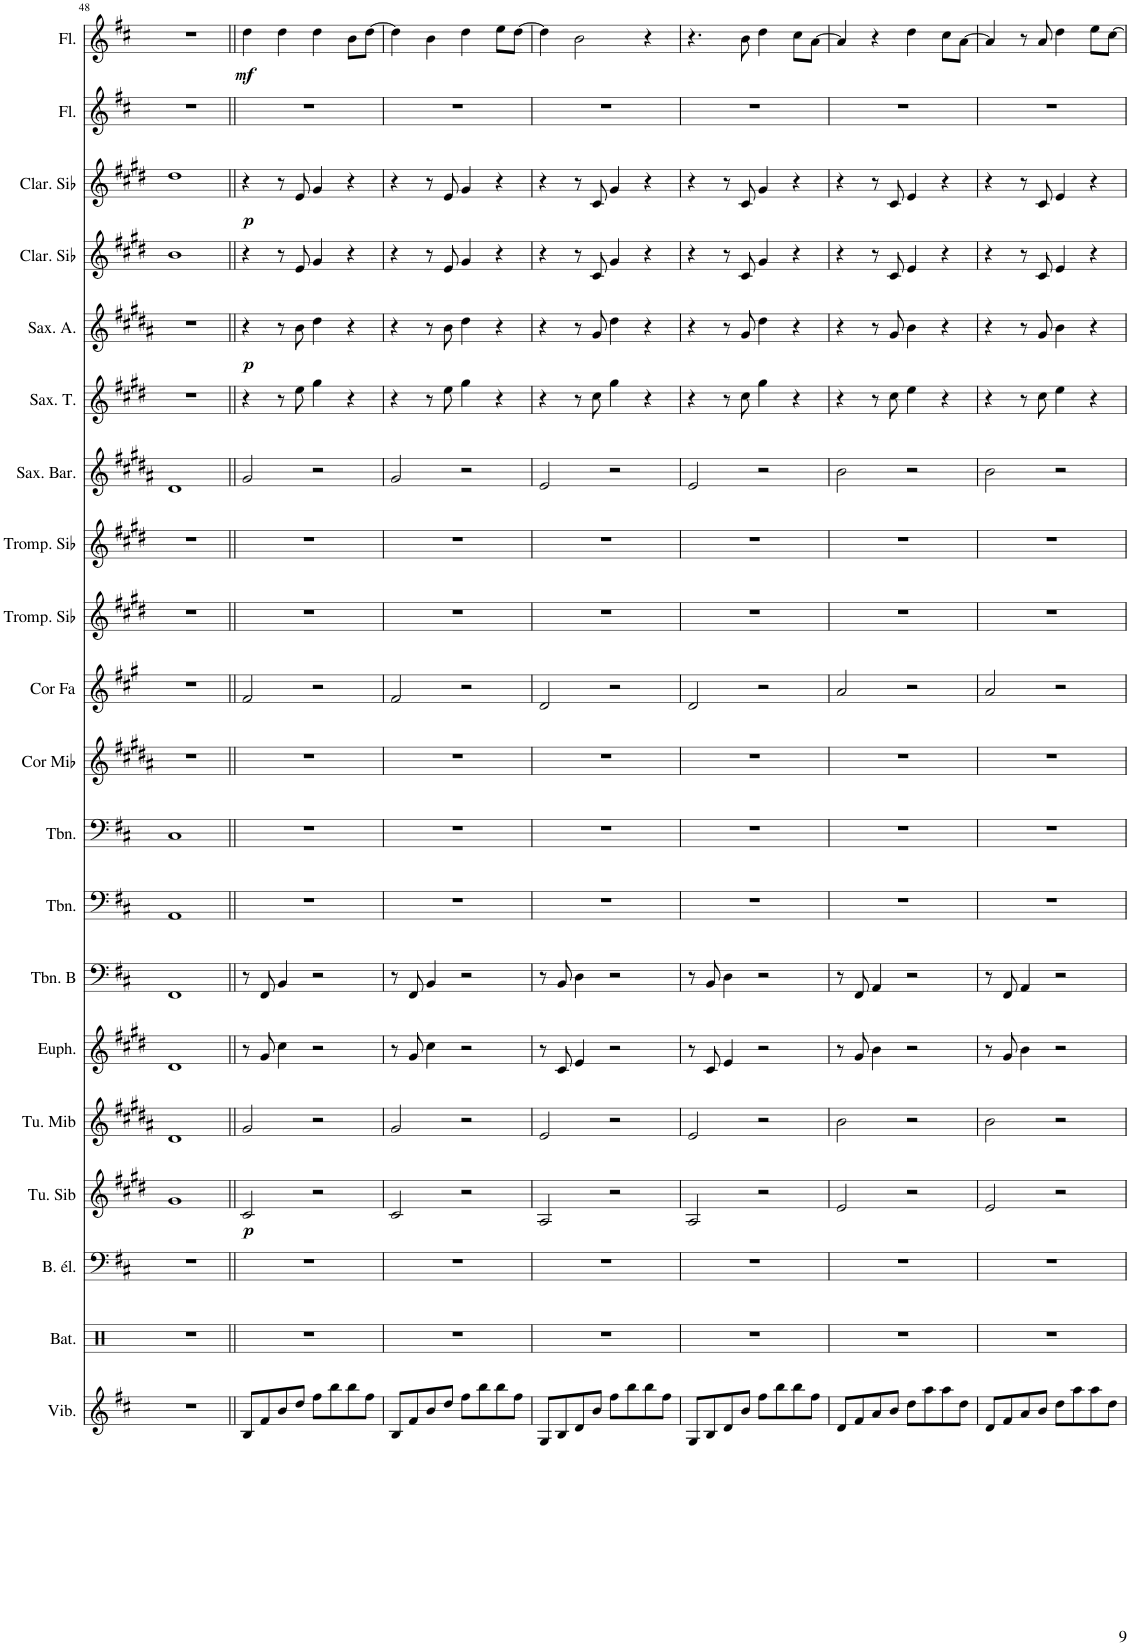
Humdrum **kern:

**kern	**kern	**kern	**kern	**dynam	**kern	**kern	**kern	**kern	**kern	**kern	**kern	**kern	**kern	**kern	**kern	**kern	**dynam	**kern	**kern	**dynam	**kern	**kern	**dynam
*part20	*part19	*part18	*part17	*part17	*part16	*part15	*part14	*part13	*part12	*part11	*part10	*part9	*part8	*part7	*part6	*part5	*part5	*part4	*part3	*part3	*part2	*part1	*part1
*staff20	*staff19	*staff18	*staff17	*staff17	*staff16	*staff15	*staff14	*staff13	*staff12	*staff11	*staff10	*staff9	*staff8	*staff7	*staff6	*staff5	*staff5	*staff4	*staff3	*staff3	*staff2	*staff1	*staff1
*I"Vibraphone	*I"Batterie	*I"Basse électrique	*I"Tuba en Sib	*	*I"Tuba en Mib	*I"Euphonium	*I"Trombone basse	*I"Trombone	*I"Trombone	*I"Cor en Mib	*I"Cor en Fa	*I"Trompette en Sib	*I"Trompette en Sib	*I"Saxophone Baryton	*I"Saxophone Ténor	*I"Saxophone Alto	*	*I"Clarinette en Sib	*I"Clarinette en Sib	*	*I"Flûte	*I"Flûte	*
*I'Vib.	*I'Bat.	*I'B. él.	*I'Tu. Sib	*	*I'Tu. Mib	*I'Euph.	*I'Tbn. B	*I'Tbn.	*I'Tbn.	*I'Cor Mib	*I'Cor Fa	*I'Tromp. Sib	*I'Tromp. Sib	*I'Sax. Bar.	*I'Sax. T.	*I'Sax. A.	*	*I'Clar. Sib	*I'Clar. Sib	*	*I'Fl.	*I'Fl.	*
!!LO:PB:g=z
*clefG2	*clefX	*clefF4	*clefG2	*	*clefG2	*clefG2	*clefF4	*clefF4	*clefF4	*clefG2	*clefG2	*clefG2	*clefG2	*clefG2	*clefG2	*clefG2	*	*clefG2	*clefG2	*	*clefG2	*clefG2	*
*	*	*Trd7c12	*Trd15c26	*	*Trd12c21	*Trd8c14	*	*	*	*Trd5c9	*Trd4c7	*Trd1c2	*Trd1c2	*Trd12c21	*Trd8c14	*Trd5c9	*	*Trd1c2	*Trd1c2	*	*	*	*
*k[f#c#]	*k[]	*k[f#c#]	*k[f#c#g#d#]	*	*k[f#c#g#d#a#]	*k[f#c#g#d#]	*k[f#c#]	*k[f#c#]	*k[f#c#]	*k[f#c#g#d#a#]	*k[f#c#g#]	*k[f#c#g#d#]	*k[f#c#g#d#]	*k[f#c#g#d#a#]	*k[f#c#g#d#]	*k[f#c#g#d#a#]	*	*k[f#c#g#d#]	*k[f#c#g#d#]	*	*k[f#c#]	*k[f#c#]	*
*M2/2	*M2/2	*M2/2	*M2/2	*	*M2/2	*M2/2	*M2/2	*M2/2	*M2/2	*M2/2	*M2/2	*M2/2	*M2/2	*M2/2	*M2/2	*M2/2	*	*M2/2	*M2/2	*	*M2/2	*M2/2	*
*met(c|)	*met(c|)	*met(c|)	*met(c|)	*	*met(c|)	*met(c|)	*met(c|)	*met(c|)	*met(c|)	*met(c|)	*met(c|)	*met(c|)	*met(c|)	*met(c|)	*met(c|)	*met(c|)	*	*met(c|)	*met(c|)	*	*met(c|)	*met(c|)	*
=48	=48	=48	=48	=48	=48	=48	=48	=48	=48	=48	=48	=48	=48	=48	=48	=48	=48	=48	=48	=48	=48	=48	=48
1r	1r	1r	1g#	.	1d#	1d#	1FF#	1AA	1C#	1r	1r	1r	1r	1d#	1r	1r	.	1b	1dd#	.	1r	1r	.
=49||	=49||	=49||	=49||	=49||	=49||	=49||	=49||	=49||	=49||	=49||	=49||	=49||	=49||	=49||	=49||	=49||	=49||	=49||	=49||	=49||	=49||	=49||	=49||
!	!	!	!	!LO:DY:b	!	!	!	!	!	!	!	!	!	!	!	!	!LO:DY:b	!	!	!LO:DY:b	!	!	!LO:DY:b
8B/L	1r	1r	2c#/	p	2g#/	8r	8r	1r	1r	1r	2f#/	1r	1r	2g#/	4r	4r	p	4r	4r	p	1r	4dd\	mf
8f#/	.	.	.	.	.	8g#/	8FF#/	.	.	.	.	.	.	.	.	.	.	.	.	.	.	.	.
8b/	.	.	.	.	.	4cc#\	4BB/	.	.	.	.	.	.	.	8r	8r	.	8r	8r	.	.	4dd\	.
8dd/J	.	.	.	.	.	.	.	.	.	.	.	.	.	.	8ee\	8b\	.	8e/	8e/	.	.	.	.
8ff#\L	.	.	2r	.	2r	2r	2r	.	.	.	2r	.	.	2r	4gg#\	4dd#\	.	4g#/	4g#/	.	.	4dd\	.
8bb\	.	.	.	.	.	.	.	.	.	.	.	.	.	.	.	.	.	.	.	.	.	.	.
8bb\	.	.	.	.	.	.	.	.	.	.	.	.	.	.	4r	4r	.	4r	4r	.	.	8b\L	.
8ff#\J	.	.	.	.	.	.	.	.	.	.	.	.	.	.	.	.	.	.	.	.	.	[8dd\J	.
=50	=50	=50	=50	=50	=50	=50	=50	=50	=50	=50	=50	=50	=50	=50	=50	=50	=50	=50	=50	=50	=50	=50	=50
8B/L	1r	1r	2c#/	.	2g#/	8r	8r	1r	1r	1r	2f#/	1r	1r	2g#/	4r	4r	.	4r	4r	.	1r	4dd\]	.
8f#/	.	.	.	.	.	8g#/	8FF#/	.	.	.	.	.	.	.	.	.	.	.	.	.	.	.	.
8b/	.	.	.	.	.	4cc#\	4BB/	.	.	.	.	.	.	.	8r	8r	.	8r	8r	.	.	4b\	.
8dd/J	.	.	.	.	.	.	.	.	.	.	.	.	.	.	8ee\	8b\	.	8e/	8e/	.	.	.	.
8ff#\L	.	.	2r	.	2r	2r	2r	.	.	.	2r	.	.	2r	4gg#\	4dd#\	.	4g#/	4g#/	.	.	4dd\	.
8bb\	.	.	.	.	.	.	.	.	.	.	.	.	.	.	.	.	.	.	.	.	.	.	.
8bb\	.	.	.	.	.	.	.	.	.	.	.	.	.	.	4r	4r	.	4r	4r	.	.	8ee\L	.
8ff#\J	.	.	.	.	.	.	.	.	.	.	.	.	.	.	.	.	.	.	.	.	.	[8dd\J	.
=51	=51	=51	=51	=51	=51	=51	=51	=51	=51	=51	=51	=51	=51	=51	=51	=51	=51	=51	=51	=51	=51	=51	=51
8G/L	1r	1r	2A/	.	2e/	8r	8r	1r	1r	1r	2d/	1r	1r	2e/	4r	4r	.	4r	4r	.	1r	4dd\]	.
8B/	.	.	.	.	.	8c#/	8BB/	.	.	.	.	.	.	.	.	.	.	.	.	.	.	.	.
8d/	.	.	.	.	.	4e/	4D\	.	.	.	.	.	.	.	8r	8r	.	8r	8r	.	.	2b\	.
8b/J	.	.	.	.	.	.	.	.	.	.	.	.	.	.	8cc#\	8g#/	.	8c#/	8c#/	.	.	.	.
8ff#\L	.	.	2r	.	2r	2r	2r	.	.	.	2r	.	.	2r	4gg#\	4dd#\	.	4g#/	4g#/	.	.	.	.
8bb\	.	.	.	.	.	.	.	.	.	.	.	.	.	.	.	.	.	.	.	.	.	.	.
8bb\	.	.	.	.	.	.	.	.	.	.	.	.	.	.	4r	4r	.	4r	4r	.	.	4r	.
8ff#\J	.	.	.	.	.	.	.	.	.	.	.	.	.	.	.	.	.	.	.	.	.	.	.
=52	=52	=52	=52	=52	=52	=52	=52	=52	=52	=52	=52	=52	=52	=52	=52	=52	=52	=52	=52	=52	=52	=52	=52
8G/L	1r	1r	2A/	.	2e/	8r	8r	1r	1r	1r	2d/	1r	1r	2e/	4r	4r	.	4r	4r	.	1r	4.r	.
8B/	.	.	.	.	.	8c#/	8BB/	.	.	.	.	.	.	.	.	.	.	.	.	.	.	.	.
8d/	.	.	.	.	.	4e/	4D\	.	.	.	.	.	.	.	8r	8r	.	8r	8r	.	.	.	.
8b/J	.	.	.	.	.	.	.	.	.	.	.	.	.	.	8cc#\	8g#/	.	8c#/	8c#/	.	.	8b\	.
8ff#\L	.	.	2r	.	2r	2r	2r	.	.	.	2r	.	.	2r	4gg#\	4dd#\	.	4g#/	4g#/	.	.	4dd\	.
8bb\	.	.	.	.	.	.	.	.	.	.	.	.	.	.	.	.	.	.	.	.	.	.	.
8bb\	.	.	.	.	.	.	.	.	.	.	.	.	.	.	4r	4r	.	4r	4r	.	.	8cc#\L	.
8ff#\J	.	.	.	.	.	.	.	.	.	.	.	.	.	.	.	.	.	.	.	.	.	[8a\J	.
=53	=53	=53	=53	=53	=53	=53	=53	=53	=53	=53	=53	=53	=53	=53	=53	=53	=53	=53	=53	=53	=53	=53	=53
8d/L	1r	1r	2e/	.	2b\	8r	8r	1r	1r	1r	2a/	1r	1r	2b\	4r	4r	.	4r	4r	.	1r	4a/]	.
8f#/	.	.	.	.	.	8g#/	8FF#/	.	.	.	.	.	.	.	.	.	.	.	.	.	.	.	.
8a/	.	.	.	.	.	4b\	4AA/	.	.	.	.	.	.	.	8r	8r	.	8r	8r	.	.	4r	.
8b/J	.	.	.	.	.	.	.	.	.	.	.	.	.	.	8cc#\	8g#/	.	8c#/	8c#/	.	.	.	.
8dd\L	.	.	2r	.	2r	2r	2r	.	.	.	2r	.	.	2r	4ee\	4b\	.	4e/	4e/	.	.	4dd\	.
8aa\	.	.	.	.	.	.	.	.	.	.	.	.	.	.	.	.	.	.	.	.	.	.	.
8aa\	.	.	.	.	.	.	.	.	.	.	.	.	.	.	4r	4r	.	4r	4r	.	.	8cc#\L	.
8dd\J	.	.	.	.	.	.	.	.	.	.	.	.	.	.	.	.	.	.	.	.	.	[8a\J	.
=54	=54	=54	=54	=54	=54	=54	=54	=54	=54	=54	=54	=54	=54	=54	=54	=54	=54	=54	=54	=54	=54	=54	=54
8d/L	1r	1r	2e/	.	2b\	8r	8r	1r	1r	1r	2a/	1r	1r	2b\	4r	4r	.	4r	4r	.	1r	4a/]	.
8f#/	.	.	.	.	.	8g#/	8FF#/	.	.	.	.	.	.	.	.	.	.	.	.	.	.	.	.
8a/	.	.	.	.	.	4b\	4AA/	.	.	.	.	.	.	.	8r	8r	.	8r	8r	.	.	8r	.
8b/J	.	.	.	.	.	.	.	.	.	.	.	.	.	.	8cc#\	8g#/	.	8c#/	8c#/	.	.	8a/	.
8dd\L	.	.	2r	.	2r	2r	2r	.	.	.	2r	.	.	2r	4ee\	4b\	.	4e/	4e/	.	.	4dd\	.
8aa\	.	.	.	.	.	.	.	.	.	.	.	.	.	.	.	.	.	.	.	.	.	.	.
8aa\	.	.	.	.	.	.	.	.	.	.	.	.	.	.	4r	4r	.	4r	4r	.	.	8ee\L	.
8dd\J	.	.	.	.	.	.	.	.	.	.	.	.	.	.	.	.	.	.	.	.	.	[8cc#\J	.
=	=	=	=	=	=	=	=	=	=	=	=	=	=	=	=	=	=	=	=	=	=	=	=
*-	*-	*-	*-	*-	*-	*-	*-	*-	*-	*-	*-	*-	*-	*-	*-	*-	*-	*-	*-	*-	*-	*-	*-
